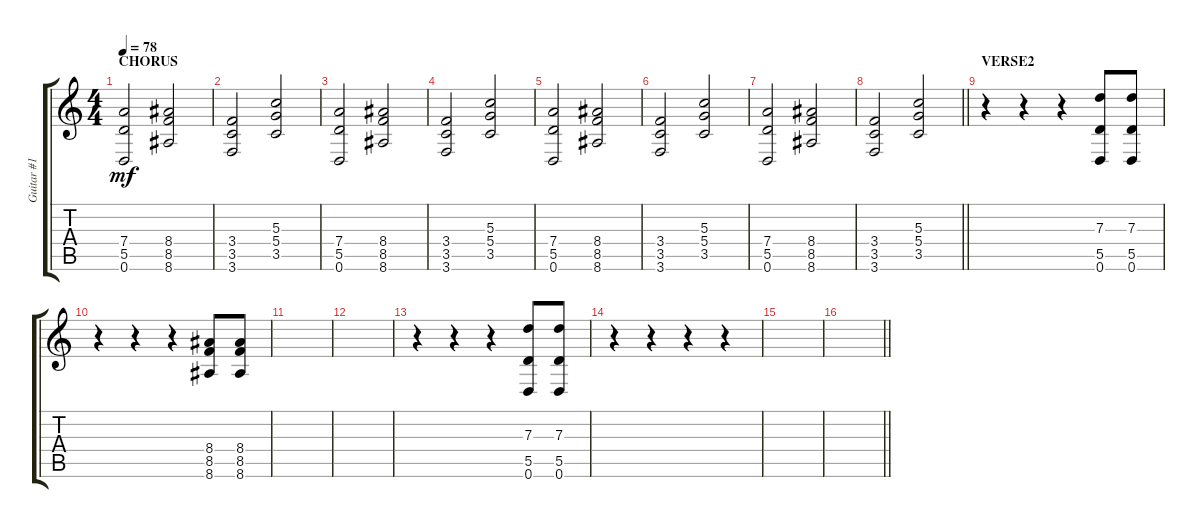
\track ("Guitar #1" "Guitar #1") {instrument distortionguitar}
\staff {score tabs}
\tuning (E4 B3 G3 D3 A2 D2) {hide}
\ts (4 4)
\section ("" "CHORUS")
\tempo 78
\clef g2
\ks c
(7.4 5.5 0.6).2{dy mf} (8.4 8.5 8.6).2 |
(3.4 3.5 3.6).2 (5.3 5.4 3.5).2 |
(7.4 5.5 0.6).2 (8.4 8.5 8.6).2 |
(3.4 3.5 3.6).2 (5.3 5.4 3.5).2 |
(7.4 5.5 0.6).2 (8.4 8.5 8.6).2 |
(3.4 3.5 3.6).2 (5.3 5.4 3.5).2 |
(7.4 5.5 0.6).2 (8.4 8.5 8.6).2 |
\barLineRight lightlight
(3.4 3.5 3.6).2 (5.3 5.4 3.5).2 |
\section ("" "VERSE2")
r.4 r.4 r.4 (7.3 5.5 0.6).8 (7.3 5.5 0.6).8 |
r.4 r.4 r.4 (8.4 8.5 8.6).8 (8.4 8.5 8.6).8 |
|
|
r.4 r.4 r.4 (7.3 5.5 0.6).8 (7.3 5.5 0.6).8 |
r.4 r.4 r.4 r.4 |
|
\barLineRight lightlight
